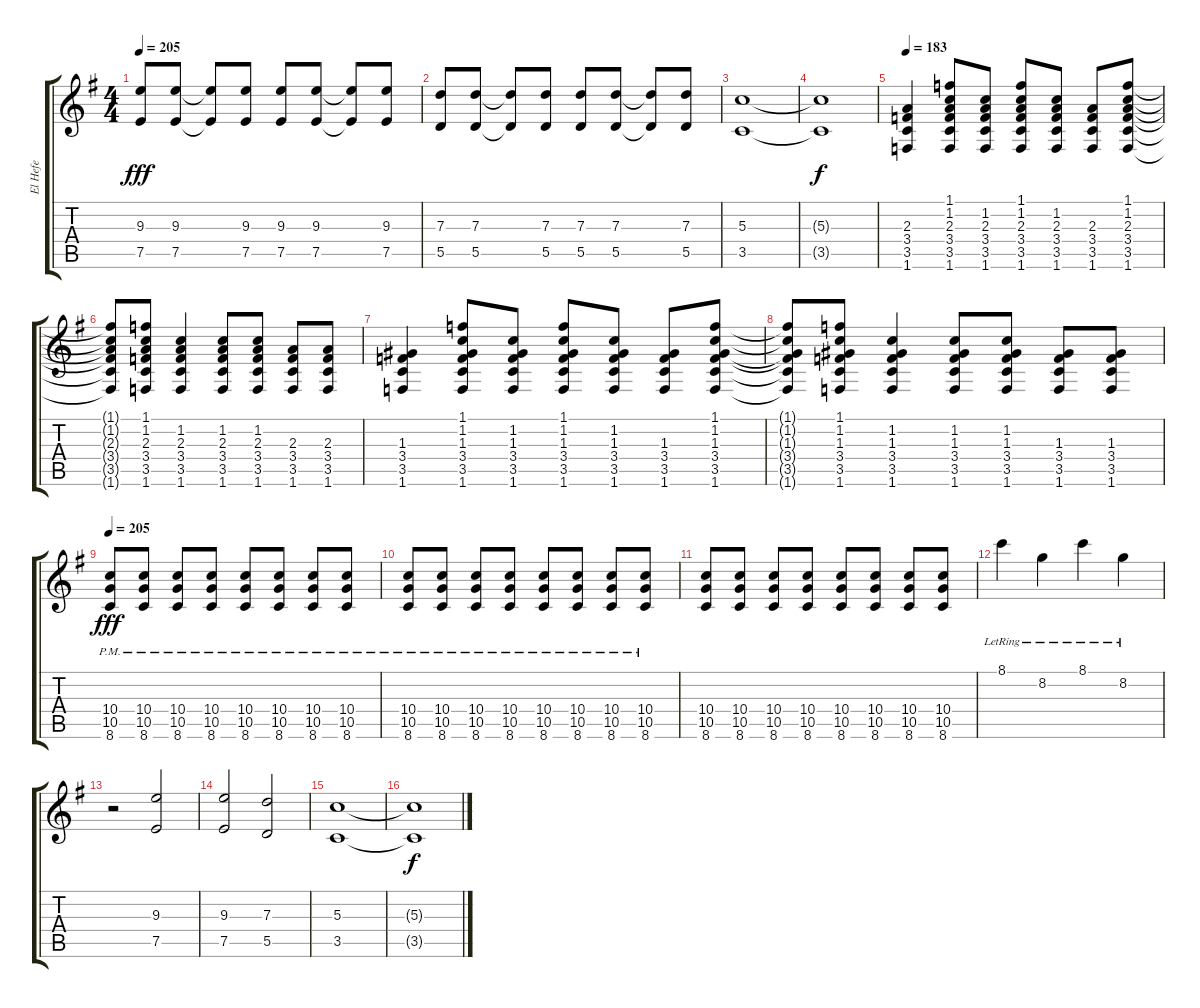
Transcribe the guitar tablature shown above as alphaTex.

\track ("El Hefe" "El Hefe") {instrument overdrivenguitar}
\staff {score tabs}
\tuning (E4 B3 G3 D3 A2 E2) {hide}
\ts (4 4)
\tempo 205
\clef g2
\ks eminor
(9.3 7.5).8{dy fff} (9.3 7.5).8 (9.3{t} 7.5{t}).8 (9.3 7.5).8 (9.3 7.5).8 (9.3 7.5).8 (9.3{t} 7.5{t}).8 (9.3 7.5).8 |
(7.3 5.5).8 (7.3 5.5).8 (7.3{t} 5.5{t}).8 (7.3 5.5).8 (7.3 5.5).8 (7.3 5.5).8 (7.3{t} 5.5{t}).8 (7.3 5.5).8 |
(5.3 3.5).1 |
(5.3{t} 3.5{t}).1{dy f} |
\tempo 183
(2.3 3.4 3.5 1.6).4{instrument electricguitarclean} (1.1 1.2 2.3 3.4 3.5 1.6).8 (1.2 2.3 3.4 3.5 1.6).8 (1.1 1.2 2.3 3.4 3.5 1.6).8 (1.2 2.3 3.4 3.5 1.6).8 (2.3 3.4 3.5 1.6).8 (1.1 1.2 2.3 3.4 3.5 1.6).8 |
(1.1{t} 1.2{t} 2.3{t} 3.4{t} 3.5{t} 1.6{t}).8 (1.1 1.2 2.3 3.4 3.5 1.6).8 (1.2 2.3 3.4 3.5 1.6).4 (1.2 2.3 3.4 3.5 1.6).8 (1.2 2.3 3.4 3.5 1.6).8 (2.3 3.4 3.5 1.6).8 (2.3 3.4 3.5 1.6).8 |
(1.3 3.4 3.5 1.6).4 (1.1 1.2 1.3 3.4 3.5 1.6).8 (1.2 1.3 3.4 3.5 1.6).8 (1.1 1.2 1.3 3.4 3.5 1.6).8 (1.2 1.3 3.4 3.5 1.6).8 (1.3 3.4 3.5 1.6).8 (1.1 1.2 1.3 3.4 3.5 1.6).8 |
(1.1{t} 1.2{t} 1.3{t} 3.4{t} 3.5{t} 1.6{t}).8 (1.1 1.2 1.3 3.4 3.5 1.6).8 (1.2 1.3 3.4 3.5 1.6).4 (1.2 1.3 3.4 3.5 1.6).8 (1.2 1.3 3.4 3.5 1.6).8 (1.3 3.4 3.5 1.6).8 (1.3 3.4 3.5 1.6).8 |
\tempo 205
(10.4{pm} 10.5{pm} 8.6{pm}).8{dy fff instrument overdrivenguitar} (10.4{pm} 10.5{pm} 8.6{pm}).8 (10.4{pm} 10.5{pm} 8.6{pm}).8 (10.4{pm} 10.5{pm} 8.6{pm}).8 (10.4{pm} 10.5{pm} 8.6{pm}).8 (10.4{pm} 10.5{pm} 8.6{pm}).8 (10.4{pm} 10.5{pm} 8.6{pm}).8 (10.4{pm} 10.5{pm} 8.6{pm}).8 |
(10.4{pm} 10.5{pm} 8.6{pm}).8 (10.4{pm} 10.5{pm} 8.6{pm}).8 (10.4{pm} 10.5{pm} 8.6{pm}).8 (10.4{pm} 10.5{pm} 8.6{pm}).8 (10.4{pm} 10.5{pm} 8.6{pm}).8 (10.4{pm} 10.5{pm} 8.6{pm}).8 (10.4{pm} 10.5{pm} 8.6{pm}).8 (10.4{pm} 10.5{pm} 8.6{pm}).8 |
(10.4 10.5 8.6).8 (10.4 10.5 8.6).8 (10.4 10.5 8.6).8 (10.4 10.5 8.6).8 (10.4 10.5 8.6).8 (10.4 10.5 8.6).8 (10.4 10.5 8.6).8 (10.4 10.5 8.6).8 |
8.1{lr}.4 8.2{lr}.4 8.1{lr}.4 8.2{lr}.4 |
r.2 (9.3 7.5).2 |
(9.3 7.5).2 (7.3 5.5).2 |
(5.3 3.5).1 |
(5.3{t} 3.5{t}).1{dy f}
